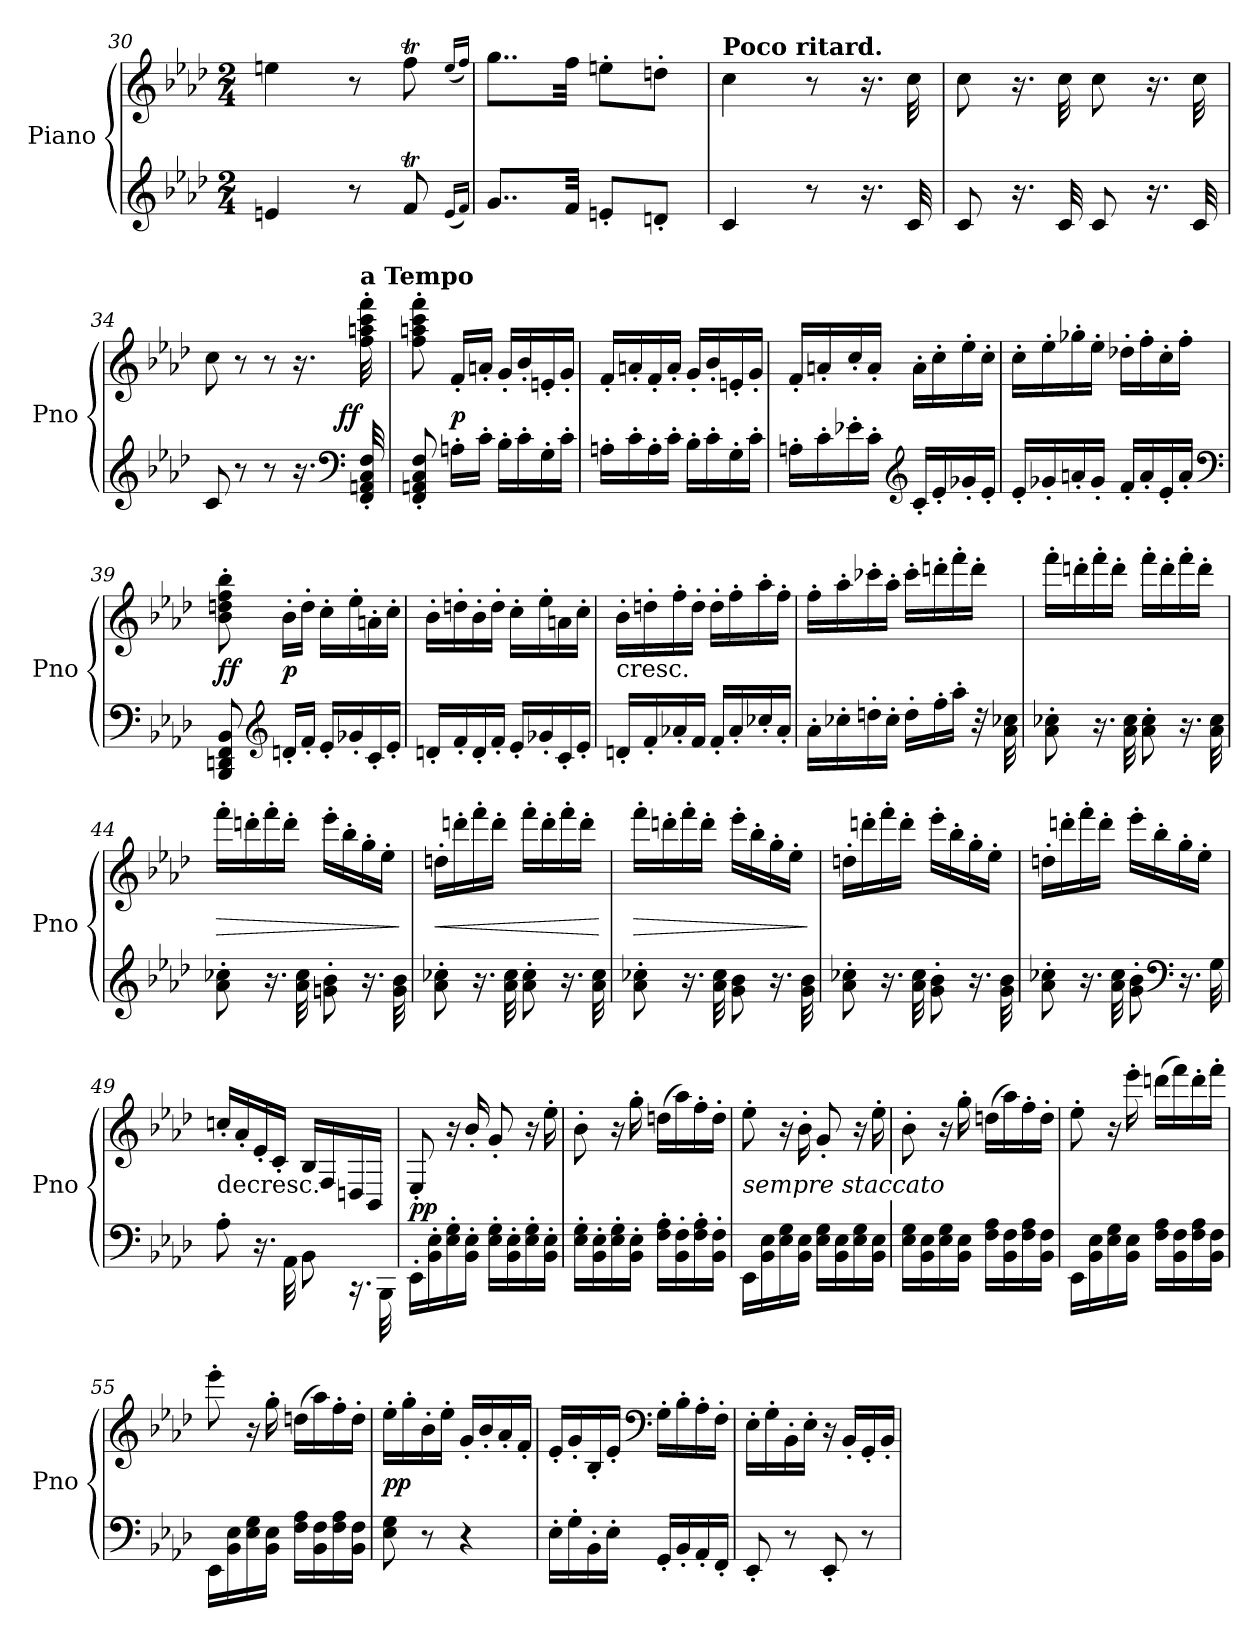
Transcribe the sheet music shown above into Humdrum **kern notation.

**kern	**kern	**dynam
*part1	*part1	*part1
*staff2	*staff1	*staff1/2
*I"Piano	*	*
*I'Pno	*	*
*clefG2	*clefG2	*
*k[b-e-a-d-]	*k[b-e-a-d-]	*
*A-:	*A-:	*
*M2/4	*M2/4	*
=30	=30	=30
4en	4een	.
8r	8r	.
8fT	8ffT	.
(16qeLL	(16qeeLL	.
16qfJJ)	16qffJJ)	.
=31	=31	=31
8..gL	8..ggL	.
32fJkk	32ffJkk	.
8en'L	8een'L	.
8dn'J	8ddn'J	.
=32	=32	=32
!	!LO:TX:a:B:t=Poco ritard.	!
4c	4cc	.
8r	8r	.
16.r	16.r	.
32c	32cc	.
=33	=33	=33
8c	8cc	.
16.r	16.r	.
32c	32cc	.
8c	8cc	.
16.r	16.r	.
32c	32cc	.
=34	=34	=34
8c	8cc	.
8r	8r	.
8r	8r	.
16.r	16.r	.
*clefF4	*	*
!	!LO:TX:a:B:t=a Tempo	!
!	!	!LO:DY:rj
32FF' 32AAn' 32C' 32F'	32ff' 32aan' 32ccc' 32fff'	ff
=35	=35	=35
8FF' 8AAn' 8C' 8F'	8ff' 8aan' 8ccc' 8fff'	.
16An'LL	16f'LL	p
16c'JJ	16an'JJ	.
16B-'LL	16g'LL	.
16c'	16b-'	.
16G'	16en'	.
16c'JJ	16g'JJ	.
=36	=36	=36
16An'LL	16f'LL	.
16c'	16an'	.
16A'	16f'	.
16c'JJ	16a'JJ	.
16B-'LL	16g'LL	.
16c'	16b-'	.
16G'	16en'	.
16c'JJ	16g'JJ	.
=37	=37	=37
16An'LL	16f'LL	.
16c'	16an'	.
16e-X'	16cc'	.
16c'JJ	16a'JJ	.
*clefG2	*	*
16c'LL	16a'LL	.
16e-'	16cc'	.
16g-X'	16ee-'	.
16e-'JJ	16cc'JJ	.
=38	=38	=38
16e-'LL	16cc'LL	.
16g-X'	16ee-'	.
16an'	16gg-X'	.
16g-'JJ	16ee-'JJ	.
16f'LL	16dd-X'LL	.
16a'	16ff'	.
16e-'	16cc'	.
16a'JJ	16ff'JJ	.
*clefF4	*	*
=39	=39	=39
8BBB- 8DDn 8FF 8BB-	8b-' 8ddn' 8ff' 8bb-'	ff
*clefG2	*	*
16dn'LL	16b-'LL	p
16f'JJ	16dd'JJ	.
16e-'LL	16cc'LL	.
16g-X'	16ee-'	.
16c'	16an'	.
16e-'JJ	16cc'JJ	.
=40	=40	=40
16dn'LL	16b-'LL	.
16f'	16ddn'	.
16d'	16b-'	.
16f'JJ	16dd'JJ	.
16e-'LL	16cc'LL	.
16g-X'	16ee-'	.
16c'	16an	.
16e-'JJ	16cc'JJ	.
=41	=41	=41
!	!LO:TX:c:t=cresc.	!
16dn'LL	16b-'LL	.
16f'	16ddn'	.
16a-X'	16ff'	.
16fJJ	16dd'JJ	.
16f'LL	16dd'LL	.
16a-'	16ff'	.
16cc-X'	16aa-'	.
16a-'JJ	16ff'JJ	.
=42	=42	=42
16a-'LL	16ff'LL	.
16cc-X'	16aa-'	.
16ddn'	16ccc-X'	.
16cc-'JJ	16aa-'JJ	.
16dd'LL	16ccc-'LL	.
16ff'	16dddn'	.
16aa-'JJ	16fff'	.
32r	16ddd'JJ	.
32a- 32cc-X	.	.
=43	=43	=43
8a-' 8cc-X'	16fff'LL	.
.	16dddn'	.
16.r	16fff'	.
.	16ddd'JJ	.
32a- 32cc-	.	.
8a-' 8cc-'	16fff'LL	.
.	16ddd'	.
16.r	16fff'	.
.	16ddd'JJ	.
32a- 32cc-	.	.
=44	=44	=44
8a-' 8cc-X'	16fff'LL	>
.	16dddn'	.
16.r	16fff'	.
.	16ddd'JJ	.
32a- 32cc-	.	.
8gn'\ 8b-'\	16eee-'LL	.
.	16bb-'	.
16.r	16gg'	.
.	16ee-'JJ	.
32g\ 32b-\	.	.
.	.	]
=45	=45	=45
8a-' 8cc-X'	16ddn'LL	<
.	16dddn'	.
16.r	16fff'	.
.	16ddd'JJ	.
32a- 32cc-	.	.
8a-' 8cc-'	16fff'LL	.
.	16ddd'	.
16.r	16fff'	.
.	16ddd'JJ	.
32a- 32cc-	.	.
.	.	[
=46	=46	=46
8a-' 8cc-X'	16fff'LL	>
.	16dddn'	.
16.r	16fff'	.
.	16ddd'JJ	.
32a- 32cc-	.	.
8g\ 8b-\	16eee-'LL	.
.	16bb-'	.
16.r	16gg'	.
.	16ee-'JJ	.
32g\ 32b-\	.	.
.	.	]
=47	=47	=47
8a-' 8cc-X'	16ddn'LL	.
.	16dddn'	.
16.r	16fff'	.
.	16ddd'JJ	.
32a- 32cc-	.	.
8g'\ 8b-'\	16eee-'LL	.
.	16bb-'	.
16.r	16gg'	.
.	16ee-'JJ	.
32g\ 32b-\	.	.
=48	=48	=48
8a-' 8cc-X'	16ddn'LL	.
.	16dddn'	.
16.r	16fff'	.
.	16ddd'JJ	.
32a- 32cc-	.	.
8g'\ 8b-'\	16eee-'LL	.
.	16bb-'	.
*clefF4	*	*
16.r	16gg'	.
.	16ee-'JJ	.
32G	.	.
=49	=49	=49
!	!LO:TX:c:t=decresc.	!
8A-'	16ccn'LL	.
.	16a-'	.
16.r	16e-'	.
.	16c'JJ	.
32AA-\	.	.
8BB-\	16B-/LL	.
.	16F/	.
16.rCC	16Dn/	.
.	16BB-/JJ	.
32BBB-\	.	.
=50	=50	=50
16EE-'\LL	8E-'/	pp
16BB-'\ 16E-'\	.	.
16E-' 16G'	16r	.
16BB-' 16E-'JJ	16b-'/	.
16E-' 16G'LL	8g'	.
16BB-' 16E-'	.	.
16E-' 16G'	16r	.
16BB-' 16E-'JJ	16ee-'	.
=51	=51	=51
16E-' 16G'LL	8b-'	.
16BB-' 16E-'	.	.
16E-' 16G'	16r	.
16BB-' 16E-'JJ	16gg'	.
16F' 16A-'LL	(16ddnLL	.
16BB-' 16F'	16aa-)	.
16F' 16A-'	16ff'	.
16BB-' 16F'JJ	16dd'JJ	.
=52	=52	=52
!	!LO:TX:c:i:t=sempre staccato	!
16EE-\LL	8ee-'	.
16BB-\ 16E-\	.	.
16E-\ 16G\	16r	.
16BB-\ 16E-\JJ	16b-'	.
16E- 16GLL	8g'	.
16BB- 16E-	.	.
16E- 16G	16r	.
16BB- 16E-JJ	16ee-'	.
=53	=53	=53
16E- 16GLL	8b-'	.
16BB- 16E-	.	.
16E- 16G	16r	.
16BB- 16E-JJ	16gg'	.
16F 16A-LL	(16ddnLL	.
16BB- 16F	16aa-)	.
16F 16A-	16ff'	.
16BB- 16FJJ	16dd'JJ	.
=54	=54	=54
16EE-\LL	8ee-'	.
16BB-\ 16E-\	.	.
16E-\ 16G\	16r	.
16BB-\ 16E-\JJ	16eee-'	.
16F 16A-LL	(16dddnLL	.
16BB- 16F	16fff)	.
16F 16A-	16ddd'	.
16BB- 16FJJ	16fff'JJ	.
=55	=55	=55
16EE-\LL	8eee-'	.
16BB-\ 16E-\	.	.
16E-\ 16G\	16r	.
16BB-\ 16E-\JJ	16gg'	.
16F 16A-LL	(16ddnLL	.
16BB- 16F	16aa-)	.
16F 16A-	16ff'	.
16BB- 16FJJ	16dd'JJ	.
=56	=56	=56
8E- 8G	16ee-'LL	pp
.	16gg'	.
8r	16b-'	.
.	16ee-'JJ	.
4r	16g'LL	.
.	16b-'	.
.	16a-'	.
.	16f'JJ	.
=57	=57	=57
16E-'LL	16e-'LL	.
16G'	16g'	.
16BB-'	16B-'	.
16E-'JJ	16e-'JJ	.
*	*clefF4	*
16GG'LL	16G'LL	.
16BB-'	16B-'	.
16AA-'	16A-'	.
16FF'JJ	16F'JJ	.
=58	=58	=58
8EE-'	16E-'LL	.
.	16G'	.
8r	16BB-'	.
.	16E-'JJ	.
8EE-'	16r	.
.	16BB-'LL	.
8r	16GG'	.
.	16BB-'JJ	.
=	=	=
*-	*-	*-
